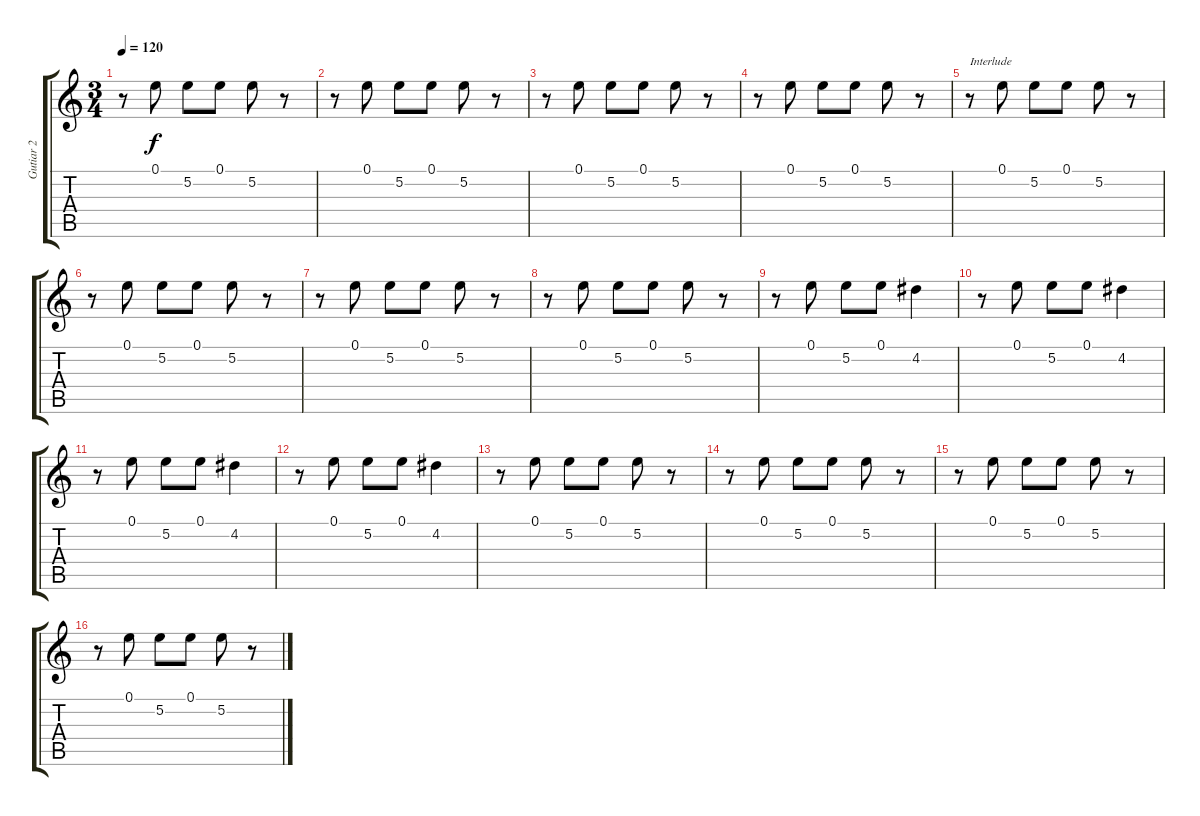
\track ("Gutiar 2" "Gutiar 2") {instrument electricguitarclean}
\staff {score tabs}
\tuning (E4 B3 G3 D3 A2 E2) {hide}
\ts (3 4)
\tempo 120
\clef g2
\ks c
r.8{dy f} 0.1.8 5.2.8 0.1.8 5.2.8 r.8 |
r.8 0.1.8 5.2.8 0.1.8 5.2.8 r.8 |
r.8 0.1.8 5.2.8 0.1.8 5.2.8 r.8 |
r.8 0.1.8 5.2.8 0.1.8 5.2.8 r.8 |
r.8{txt "Interlude"} 0.1.8 5.2.8 0.1.8 5.2.8 r.8 |
r.8 0.1.8 5.2.8 0.1.8 5.2.8 r.8 |
r.8 0.1.8 5.2.8 0.1.8 5.2.8 r.8 |
r.8 0.1.8 5.2.8 0.1.8 5.2.8 r.8 |
r.8 0.1.8 5.2.8 0.1.8 4.2.4 |
r.8 0.1.8 5.2.8 0.1.8 4.2.4 |
r.8 0.1.8 5.2.8 0.1.8 4.2.4 |
r.8 0.1.8 5.2.8 0.1.8 4.2.4 |
r.8 0.1.8 5.2.8 0.1.8 5.2.8 r.8 |
r.8 0.1.8 5.2.8 0.1.8 5.2.8 r.8 |
r.8 0.1.8 5.2.8 0.1.8 5.2.8 r.8 |
r.8 0.1.8 5.2.8 0.1.8 5.2.8 r.8
